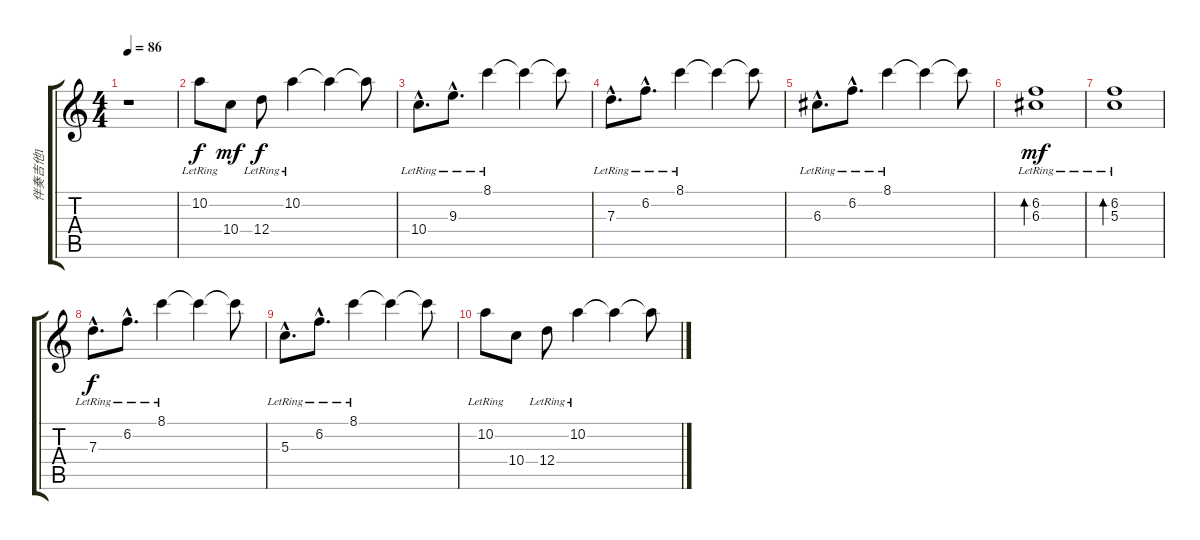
\track ("伴奏吉他1" "伴奏吉他1") {instrument electricguitarjazz}
\staff {score tabs}
\tuning (E4 B3 G3 D3 A2 E2) {hide}
\ts (4 4)
\tempo 86
\clef g2
\ks c
r.1{dy f instrument electricguitarjazz} |
10.2{lr}.8 10.4.8{dy mf} 12.4{lr}.8{dy f} 10.2{lr}.4 10.2{t}.4 10.2{t}.8 |
10.4{hac lr}.8{d} 9.3{hac lr}.8{d} 8.1{lr}.4 8.1{t}.4 8.1{t}.8 |
7.3{hac lr}.8{d} 6.2{hac lr}.8{d} 8.1{lr}.4 8.1{t}.4 8.1{t}.8 |
6.3{hac lr}.8{d} 6.2{hac lr}.8{d} 8.1{lr}.4 8.1{t}.4 8.1{t}.8 |
(6.2{lr} 6.3{lr}).1{bd 240 dy mf} |
(6.2{lr} 5.3{lr}).1{bd 240} |
7.3{hac lr}.8{d dy f} 6.2{hac lr}.8{d} 8.1{lr}.4 8.1{t}.4 8.1{t}.8 |
5.3{hac lr}.8{d} 6.2{hac lr}.8{d} 8.1{lr}.4 8.1{t}.4 8.1{t}.8 |
10.2{lr}.8 10.4.8 12.4{lr}.8 10.2{lr}.4 10.2{t}.4 10.2{t}.8
